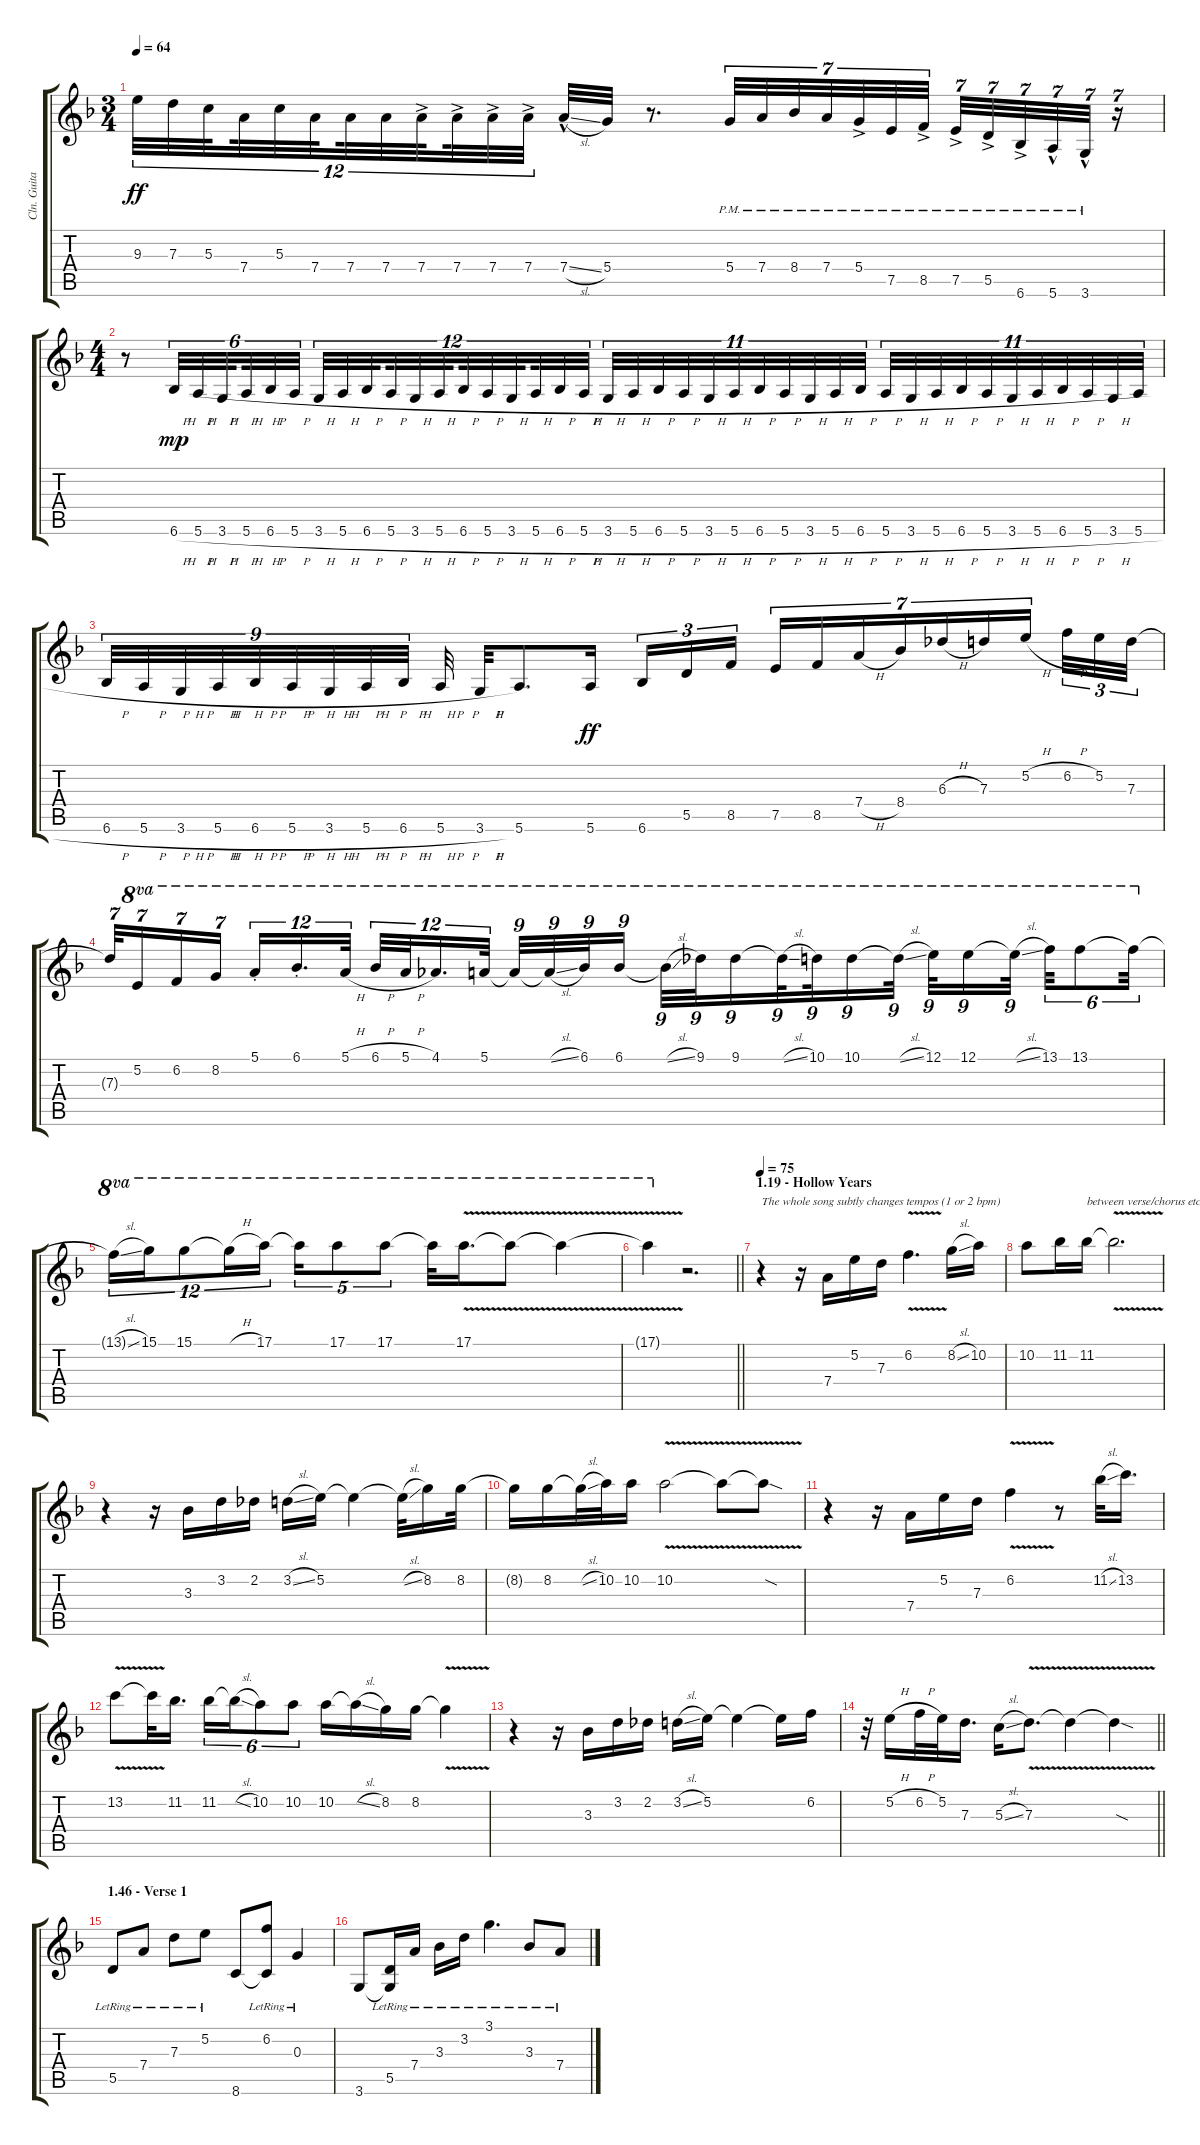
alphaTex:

\track ("Cln. Guitar_Petrucci" "Cln. Guita") {instrument acousticguitarsteel}
\staff {score tabs}
\tuning (E4 B3 G3 D3 A2 E2) {hide}
\ts (3 4)
\tempo 64
\clef g2
\ks f
9.3.32{tu (12 8) dy ff} 7.3.32{tu (12 8)} 5.3.32{tu (12 8) beam splitsecondary} 7.4.32{tu (12 8)} 5.3.32{tu (12 8)} 7.4.32{tu (12 8) beam splitsecondary} 7.4.32{tu (12 8)} 7.4.32{tu (12 8)} 7.4{ac}.32{tu (12 8) beam splitsecondary} 7.4{ac}.32{tu (12 8)} 7.4{ac}.32{tu (12 8)} 7.4{ac}.32{tu (12 8)} 7.4{sl hac}.32 5.4.32 r.8{d} 5.4{pm}.32{tu (7 4)} 7.4{pm}.32{tu (7 4)} 8.4{pm}.32{tu (7 4)} 7.4{pm}.32{tu (7 4)} 5.4{ac pm}.32{tu (7 4)} 7.5{pm}.32{tu (7 4)} 8.5{ac pm}.32{tu (7 4) beam splitsecondary} 7.5{ac pm}.32{tu (7 4)} 5.5{ac pm}.32{tu (7 4)} 6.6{ac pm}.32{tu (7 4)} 5.6{hac pm}.32{tu (7 4)} 3.6{hac pm}.32{tu (7 4)} r.16{tu (7 4)} |
\ts (4 4)
r.8 6.6{h}.32{tu (6 4) dy mp} 5.6{h}.32{tu (6 4)} 3.6{h}.32{tu (6 4) beam splitsecondary} 5.6{h}.32{tu (6 4)} 6.6{h}.32{tu (6 4)} 5.6{h}.32{tu (6 4)} 3.6{h}.32{tu (12 8)} 5.6{h}.32{tu (12 8)} 6.6{h}.32{tu (12 8) beam splitsecondary} 5.6{h}.32{tu (12 8)} 3.6{h}.32{tu (12 8)} 5.6{h}.32{tu (12 8) beam splitsecondary} 6.6{h}.32{tu (12 8)} 5.6{h}.32{tu (12 8)} 3.6{h}.32{tu (12 8) beam splitsecondary} 5.6{h}.32{tu (12 8)} 6.6{h}.32{tu (12 8)} 5.6{h}.32{tu (12 8)} 3.6{h}.32{tu (11 8)} 5.6{h}.32{tu (11 8)} 6.6{h}.32{tu (11 8)} 5.6{h}.32{tu (11 8)} 3.6{h}.32{tu (11 8)} 5.6{h}.32{tu (11 8)} 6.6{h}.32{tu (11 8)} 5.6{h}.32{tu (11 8)} 3.6{h}.32{tu (11 8)} 5.6{h}.32{tu (11 8)} 6.6{h}.32{tu (11 8)} 5.6{h}.32{tu (11 8)} 3.6{h}.32{tu (11 8)} 5.6{h}.32{tu (11 8)} 6.6{h}.32{tu (11 8)} 5.6{h}.32{tu (11 8)} 3.6{h}.32{tu (11 8)} 5.6{h}.32{tu (11 8)} 6.6{h}.32{tu (11 8)} 5.6{h}.32{tu (11 8)} 3.6{h}.32{tu (11 8)} 5.6{h}.32{tu (11 8)} |
6.6{h}.32{tu (9 8)} 5.6{h}.32{tu (9 8)} 3.6{h}.32{tu (9 8)} 5.6{h}.32{tu (9 8)} 6.6{h}.32{tu (9 8)} 5.6{h}.32{tu (9 8)} 3.6{h}.32{tu (9 8)} 5.6{h}.32{tu (9 8)} 6.6{h}.32{tu (9 8)} 5.6{h}.32 3.6{h}.32 5.6.8{d} 5.6.16{dy ff beam splitsecondary} 6.6.16{tu (3 2)} 5.5.16{tu (3 2)} 8.5.16{tu (3 2) beam splitsecondary} 7.5.16{tu (7 4)} 8.5.16{tu (7 4)} 7.4{h}.16{tu (7 4)} 8.4.16{tu (7 4)} 6.3{h}.16{tu (7 4)} 7.3.16{tu (7 4)} 5.2{h}.16{tu (7 4) beam splitsecondary} 6.2{h}.32{tu (3 2)} 5.2.32{tu (3 2)} 7.3.32{tu (3 2)} |
7.3{t}.32{tu (7 4)} 5.2.16{tu (7 4) ot 8va} 6.2.16{tu (7 4) ot 8va} 8.2.16{tu (7 4) ot 8va beam splitsecondary} 5.1{st}.16{tu (12 8) ot 8va} 6.1{st}.16{d tu (12 8) ot 8va} 5.1{h}.32{tu (12 8) ot 8va} 6.1{h}.32{tu (12 8) ot 8va} 5.1{h}.32{tu (12 8) ot 8va beam splitsecondary} 4.1.16{d tu (12 8) ot 8va} 5.1.32{tu (12 8) ot 8va} 5.1{t}.32{tu (9 8) ot 8va} 5.1{sl t}.32{tu (9 8) ot 8va} 6.1.32{tu (9 8) ot 8va} 6.1.16{tu (9 8) ot 8va} 6.1{sl t}.32{tu (9 8) ot 8va} 9.1.32{tu (9 8) ot 8va} 9.1.16{tu (9 8) ot 8va} 9.1{sl t}.32{tu (9 8) ot 8va beam splitsecondary} 10.1.32{tu (9 8) ot 8va} 10.1.16{tu (9 8) ot 8va} 10.1{sl t}.32{tu (9 8) ot 8va} 12.1.32{tu (9 8) ot 8va} 12.1.16{tu (9 8) ot 8va} 12.1{sl t}.32{tu (9 8) ot 8va} 13.1.32{tu (6 4) ot 8va} 13.1.8{tu (6 4) ot 8va} 13.1{t}.32{tu (6 4) ot 8va} |
13.1{sl t}.16{tu (12 8) ot 8va} 15.1.16{tu (12 8) ot 8va} 15.1.8{tu (12 8) ot 8va} 15.1{h t}.16{tu (12 8) ot 8va} 17.1.16{tu (12 8) ot 8va} 17.1{t}.16{tu (5 4) ot 8va} 17.1.8{tu (5 4) ot 8va} 17.1.8{tu (5 4) ot 8va} 17.1{t}.32{ot 8va} 17.1{v}.16{d ot 8va} 17.1{v t}.8{ot 8va} 17.1{t}.4{ot 8va} |
\barLineRight lightlight
17.1{v t}.4{ot 8va} r.2{d} |
\section ("" "1.19 - Hollow Years")
\tempo 75
r.4{txt "The whole song subtly changes tempos (1 or 2 bpm)"} r.16 7.4.16 5.2.16 7.3.16 6.2{v}.4{d} 8.2{sl}.16 10.2.16 |
10.2.8 11.2.16 11.2.16{txt "between verse/chorus etc."} 11.2{v t}.2{d} |
r.4 r.16 3.3.16 3.2.16 2.2.16 3.2{sl}.16 5.2.16 5.2{t}.4 5.2{sl t}.32 8.2.16 8.2.32 |
8.2{t}.16 8.2.16 8.2{sl t}.32 10.2.32 10.2.16 10.2{v}.2 10.2{v t}.8 10.2{sod t}.8 |
r.4 r.16 7.4.16 5.2.16 7.3.16 6.2{v}.4 r.8 11.2{sl}.32 13.2.16{d} |
13.2{v}.8 13.2{v t}.32 11.2.16{d} 11.2.16{tu (6 4)} 11.2{sl t}.16{tu (6 4)} 10.2.8{tu (6 4)} 10.2.8{tu (6 4)} 10.2.16 10.2{sl t}.16 8.2.16 8.2.16 8.2{v t}.4 |
r.4 r.16 3.3.16 3.2.16 2.2.16 3.2{sl}.16 5.2.16 5.2{t}.4 5.2{t}.16 6.2.16 |
\barLineRight lightlight
r.32 5.2{h}.16 6.2{h}.32 5.2.32 7.3.16{d} 5.3{sl}.16 7.3{v}.8{d} 7.3{v t}.4 7.3{sod t}.4 |
\section ("" "1.46 - Verse 1")
5.5{lr}.8 7.4{lr}.8 7.3{lr}.8 5.2{lr}.8 8.6.8 (6.2{lr} 8.6{t}).8 0.3{lr}.4 |
3.6.8 (5.5{lr} 3.6{t}).16 7.4{lr}.16 3.3{lr}.16 3.2{lr}.16 3.1{lr}.4{d} 3.3{lr}.8 7.4{lr}.8
